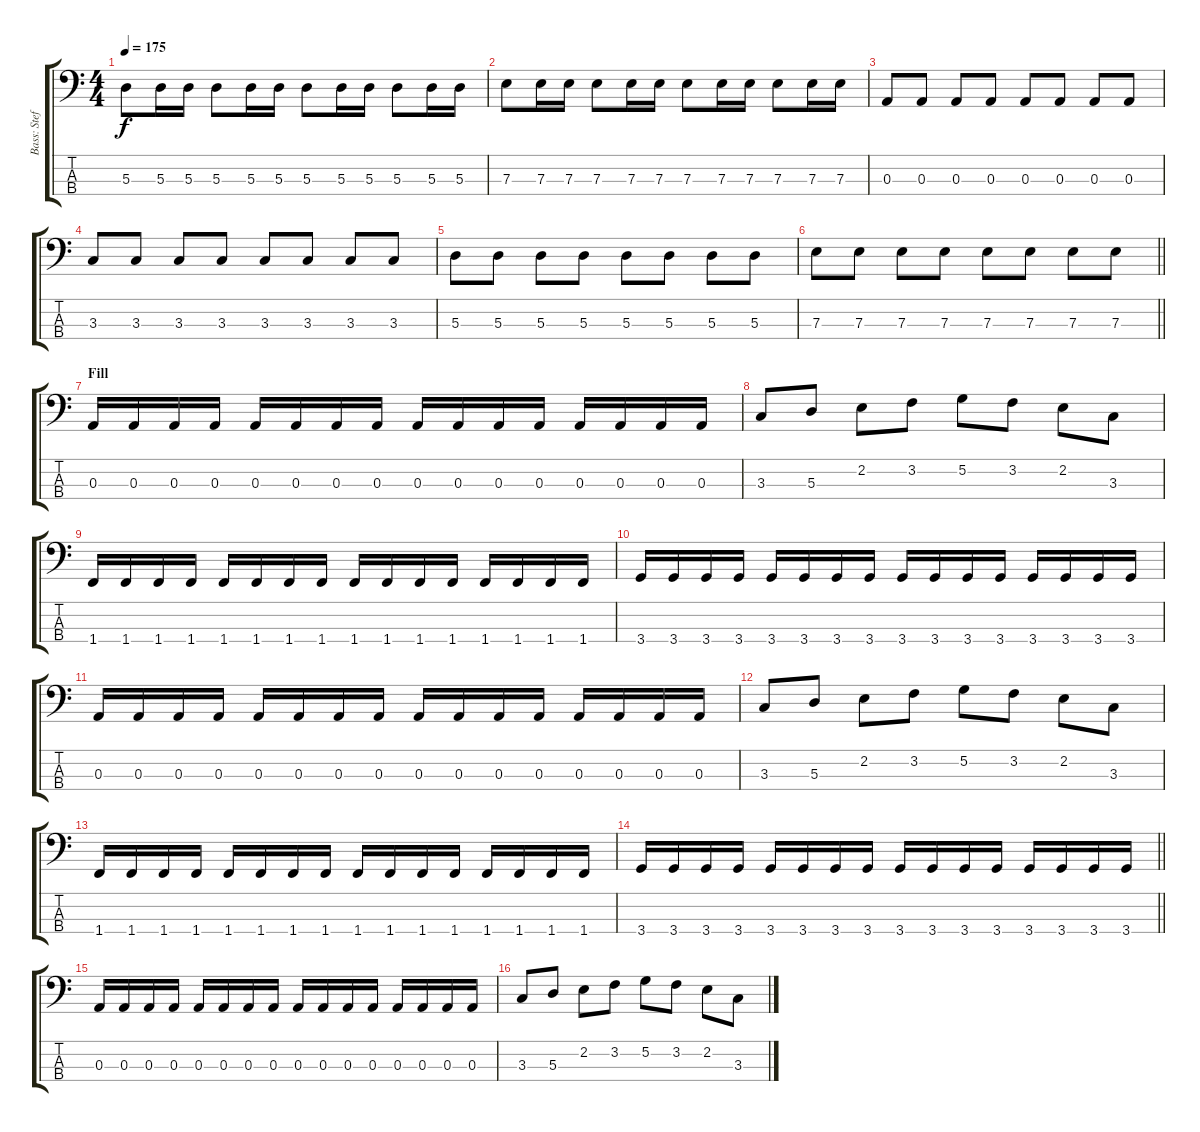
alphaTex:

\track ("Bass: Stefan Gimpl" "Bass: Stef") {instrument electricbassfinger}
\staff {score tabs}
\tuning (G2 D2 A1 E1) {hide}
\ts (4 4)
\tempo 175
\clef f4
\ks aminor
5.3.8{dy f} 5.3.16 5.3.16 5.3.8 5.3.16 5.3.16 5.3.8 5.3.16 5.3.16 5.3.8 5.3.16 5.3.16 |
7.3.8 7.3.16 7.3.16 7.3.8 7.3.16 7.3.16 7.3.8 7.3.16 7.3.16 7.3.8 7.3.16 7.3.16 |
0.3.8 0.3.8 0.3.8 0.3.8 0.3.8 0.3.8 0.3.8 0.3.8 |
3.3.8 3.3.8 3.3.8 3.3.8 3.3.8 3.3.8 3.3.8 3.3.8 |
5.3.8 5.3.8 5.3.8 5.3.8 5.3.8 5.3.8 5.3.8 5.3.8 |
\barLineRight lightlight
7.3.8 7.3.8 7.3.8 7.3.8 7.3.8 7.3.8 7.3.8 7.3.8 |
\section ("" "Fill")
0.3.16 0.3.16 0.3.16 0.3.16 0.3.16 0.3.16 0.3.16 0.3.16 0.3.16 0.3.16 0.3.16 0.3.16 0.3.16 0.3.16 0.3.16 0.3.16 |
3.3.8 5.3.8 2.2.8 3.2.8 5.2.8 3.2.8 2.2.8 3.3.8 |
1.4.16 1.4.16 1.4.16 1.4.16 1.4.16 1.4.16 1.4.16 1.4.16 1.4.16 1.4.16 1.4.16 1.4.16 1.4.16 1.4.16 1.4.16 1.4.16 |
3.4.16 3.4.16 3.4.16 3.4.16 3.4.16 3.4.16 3.4.16 3.4.16 3.4.16 3.4.16 3.4.16 3.4.16 3.4.16 3.4.16 3.4.16 3.4.16 |
0.3.16 0.3.16 0.3.16 0.3.16 0.3.16 0.3.16 0.3.16 0.3.16 0.3.16 0.3.16 0.3.16 0.3.16 0.3.16 0.3.16 0.3.16 0.3.16 |
3.3.8 5.3.8 2.2.8 3.2.8 5.2.8 3.2.8 2.2.8 3.3.8 |
1.4.16 1.4.16 1.4.16 1.4.16 1.4.16 1.4.16 1.4.16 1.4.16 1.4.16 1.4.16 1.4.16 1.4.16 1.4.16 1.4.16 1.4.16 1.4.16 |
\barLineRight lightlight
3.4.16 3.4.16 3.4.16 3.4.16 3.4.16 3.4.16 3.4.16 3.4.16 3.4.16 3.4.16 3.4.16 3.4.16 3.4.16 3.4.16 3.4.16 3.4.16 |
0.3.16 0.3.16 0.3.16 0.3.16 0.3.16 0.3.16 0.3.16 0.3.16 0.3.16 0.3.16 0.3.16 0.3.16 0.3.16 0.3.16 0.3.16 0.3.16 |
3.3.8 5.3.8 2.2.8 3.2.8 5.2.8 3.2.8 2.2.8 3.3.8
